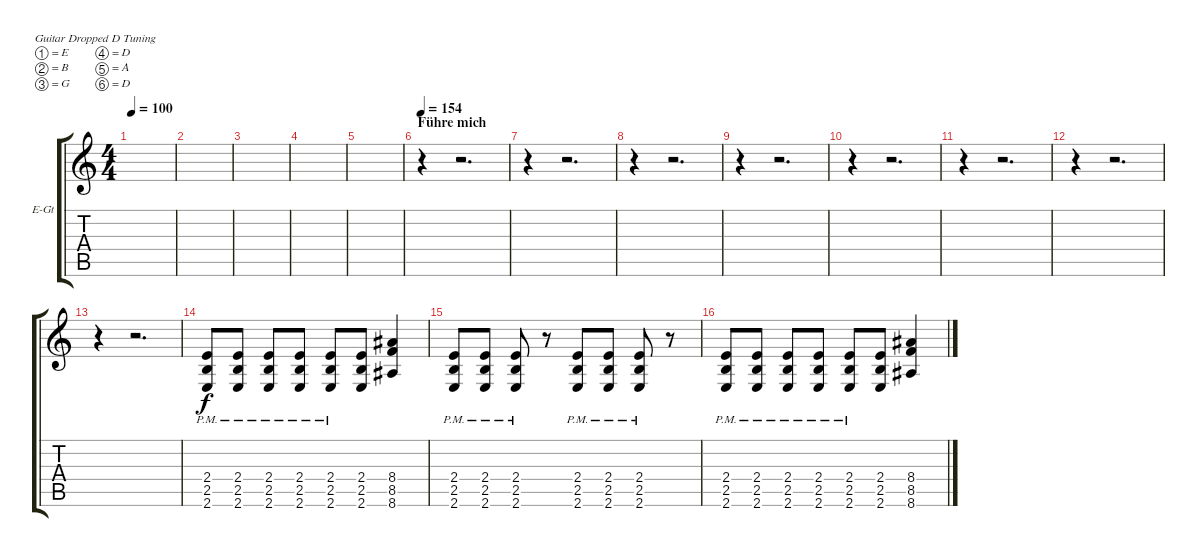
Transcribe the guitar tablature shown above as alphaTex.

\bracketExtendMode groupsimilarinstruments
\firstSystemTrackNameOrientation horizontal
\otherSystemsTrackNameOrientation horizontal
\track ("Distortion-guitar (Paul)" "E-Gt") {instrument distortionguitar}
\staff {score tabs}
\tuning (E4 B3 G3 D3 A2 D2)
\ts (4 4)
\tempo 100
\clef g2
\ks c
|
|
|
|
|
\section ("" "Führe mich")
\tempo 154
r.4 r.2{d} |
r.4 r.2{d} |
r.4 r.2{d} |
r.4 r.2{d} |
r.4 r.2{d} |
r.4 r.2{d} |
r.4 r.2{d} |
r.4 r.2{d} |
(2.4{pm} 2.5{pm} 2.6{pm}).8 (2.4{pm} 2.5{pm} 2.6{pm}).8 (2.4{pm} 2.5{pm} 2.6{pm}).8 (2.4{pm} 2.5{pm} 2.6{pm}).8 (2.4{pm} 2.5{pm} 2.6{pm}).8 (2.4 2.5 2.6).8 (8.4 8.5 8.6).4 |
(2.4{pm} 2.5{pm} 2.6{pm}).8 (2.4{pm} 2.5{pm} 2.6{pm}).8 (2.4{pm} 2.5{pm} 2.6{pm}).8 r.8 (2.4{pm} 2.5{pm} 2.6{pm}).8 (2.4{pm} 2.5{pm} 2.6{pm}).8 (2.4{pm} 2.5{pm} 2.6{pm}).8 r.8 |
(2.4{pm} 2.5{pm} 2.6{pm}).8 (2.4{pm} 2.5{pm} 2.6{pm}).8 (2.4{pm} 2.5{pm} 2.6{pm}).8 (2.4{pm} 2.5{pm} 2.6{pm}).8 (2.4{pm} 2.5{pm} 2.6{pm}).8 (2.4 2.5 2.6).8 (8.4 8.5 8.6).4
